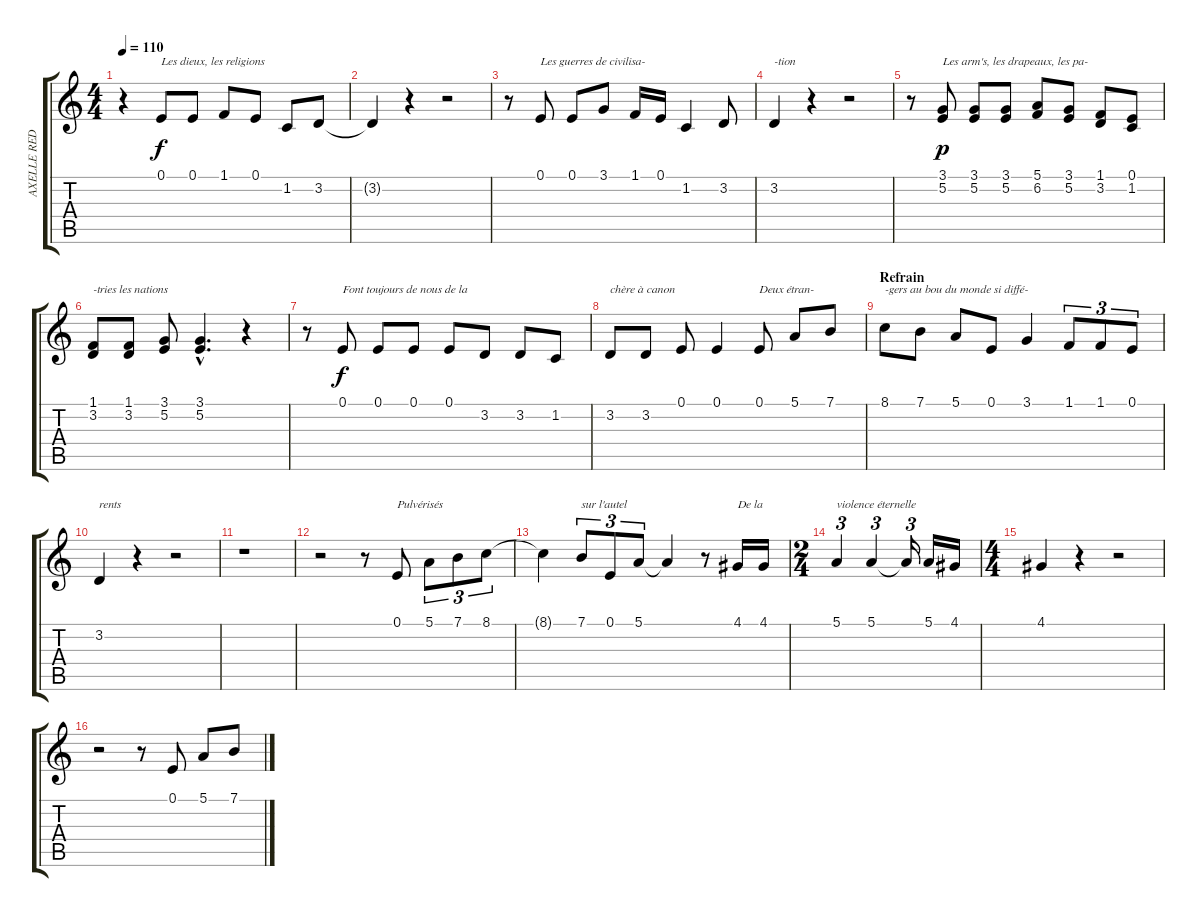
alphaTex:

\track ("AXELLE RED" "AXELLE RED") {instrument acousticgrandpiano}
\staff {score tabs}
\tuning (E4 B3 G3 D3 A2 E2) {hide}
\ts (4 4)
\tempo 110
\clef g2
\ks c
r.4{dy f} 0.1.8{txt "Les dieux, les religions"} 0.1.8 1.1.8 0.1.8 1.2.8 3.2.8 |
3.2{t}.4 r.4 r.2 |
r.8 0.1.8{txt "Les guerres de civilisa-"} 0.1.8 3.1.8 1.1.16 0.1.16 1.2.4 3.2.8 |
3.2.4{txt "-tion"} r.4 r.2 |
r.8 (3.1 5.2).8{txt "Les arm's, les drapeaux, les pa-" dy p} (3.1 5.2).8 (3.1 5.2).8 (5.1 6.2).8 (3.1 5.2).8 (1.1 3.2).8 (0.1 1.2).8 |
(1.1 3.2).8{txt "-tries les nations"} (1.1 3.2).8 (3.1 5.2).8 (3.1{hac} 5.2{hac}).4{d} r.4 |
r.8 0.1.8{txt "Font toujours de nous de la" dy f} 0.1.8 0.1.8 0.1.8 3.2.8 3.2.8 1.2.8 |
3.2.8{txt "chère à canon"} 3.2.8 0.1.8 0.1.4 0.1.8{txt "Deux étran-"} 5.1.8 7.1.8 |
\section ("" "Refrain")
8.1.8{txt "-gers au bou du monde si diffé-"} 7.1.8 5.1.8 0.1.8 3.1.4 1.1.8{tu (3 2)} 1.1.8{tu (3 2)} 0.1.8{tu (3 2)} |
3.2.4{txt "rents"} r.4 r.2 |
r.1 |
r.2 r.8 0.1.8{txt "Pulvérisés"} 5.1.8{tu (3 2)} 7.1.8{tu (3 2)} 8.1.8{tu (3 2)} |
8.1{t}.4 7.1.8{tu (3 2) txt "sur l'autel"} 0.1.8{tu (3 2)} 5.1.8{tu (3 2)} 5.1{t}.4 r.8 4.1.16{txt "De la"} 4.1.16 |
\ts (2 4)
5.1.4{tu (3 2) txt "violence éternelle"} 5.1.4{tu (3 2)} 5.1{t}.16{tu (3 2)} 5.1.16 4.1.16 |
\ts (4 4)
4.1.4 r.4 r.2 |
r.2 r.8 0.1.8 5.1.8 7.1.8
